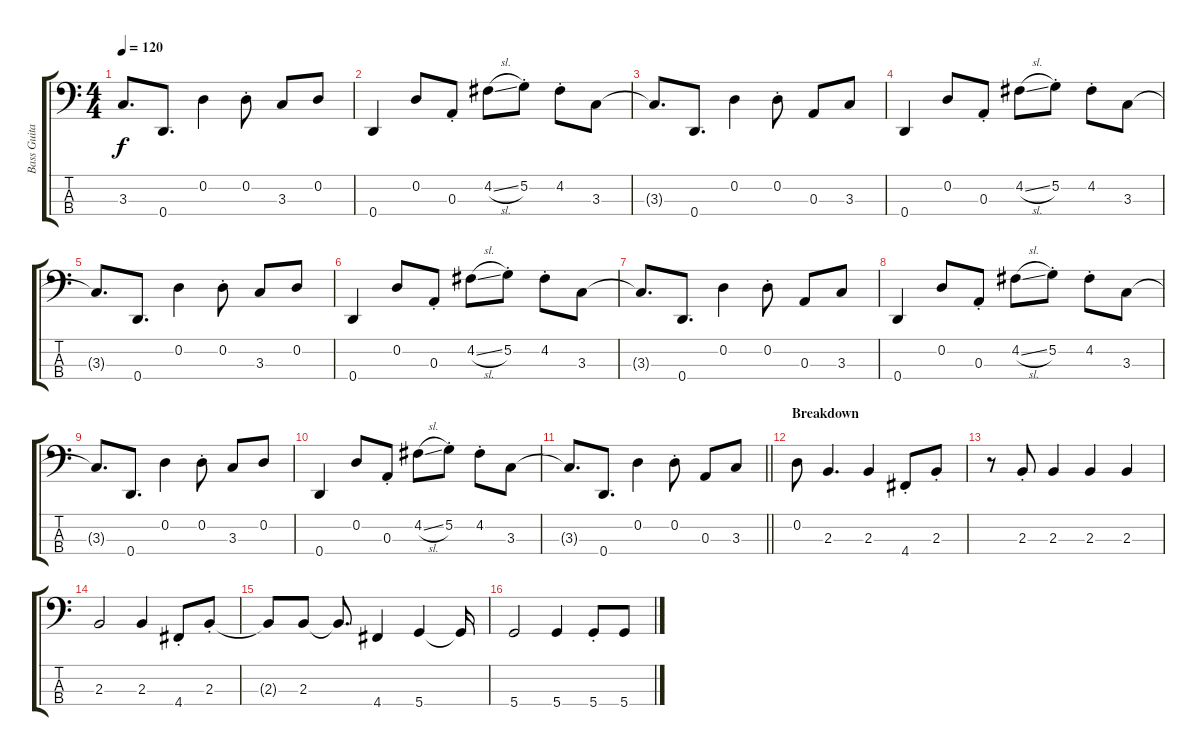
\track ("Bass Guitar" "Bass Guita") {instrument electricbassfinger}
\staff {score tabs}
\tuning (G2 D2 A1 D1) {hide}
\ts (4 4)
\tempo 120
\clef f4
\ks c
3.3{t}.8{d dy f} 0.4.8{d} 0.2.4 0.2{st}.8 3.3.8 0.2.8 |
0.4.4 0.2.8 0.3{st}.8 4.2{sl}.8 5.2{st}.8 4.2{st}.8 3.3.8 |
3.3{t}.8{d} 0.4.8{d} 0.2.4 0.2{st}.8 0.3.8 3.3.8 |
0.4.4 0.2.8 0.3{st}.8 4.2{sl}.8 5.2{st}.8 4.2{st}.8 3.3.8 |
3.3{t}.8{d} 0.4.8{d} 0.2.4 0.2{st}.8 3.3.8 0.2.8 |
0.4.4 0.2.8 0.3{st}.8 4.2{sl}.8 5.2{st}.8 4.2{st}.8 3.3.8 |
3.3{t}.8{d} 0.4.8{d} 0.2.4 0.2{st}.8 0.3.8 3.3.8 |
0.4.4 0.2.8 0.3{st}.8 4.2{sl}.8 5.2{st}.8 4.2{st}.8 3.3.8 |
3.3{t}.8{d} 0.4.8{d} 0.2.4 0.2{st}.8 3.3.8 0.2.8 |
0.4.4 0.2.8 0.3{st}.8 4.2{sl}.8 5.2{st}.8 4.2{st}.8 3.3.8 |
\barLineRight lightlight
3.3{t}.8{d} 0.4.8{d} 0.2.4 0.2{st}.8 0.3.8 3.3.8 |
\section ("" "Breakdown")
0.2.8 2.3.4{d} 2.3.4 4.4{st}.8 2.3{st}.8 |
r.8 2.3{st}.8 2.3.4 2.3.4 2.3.4 |
2.3.2 2.3.4 4.4{st}.8 2.3{st}.8 |
2.3{t}.8 2.3.8 2.3{t}.8{d} 4.4.4 5.4.4 5.4{t}.16 |
5.4.2 5.4.4 5.4{st}.8 5.4.8
